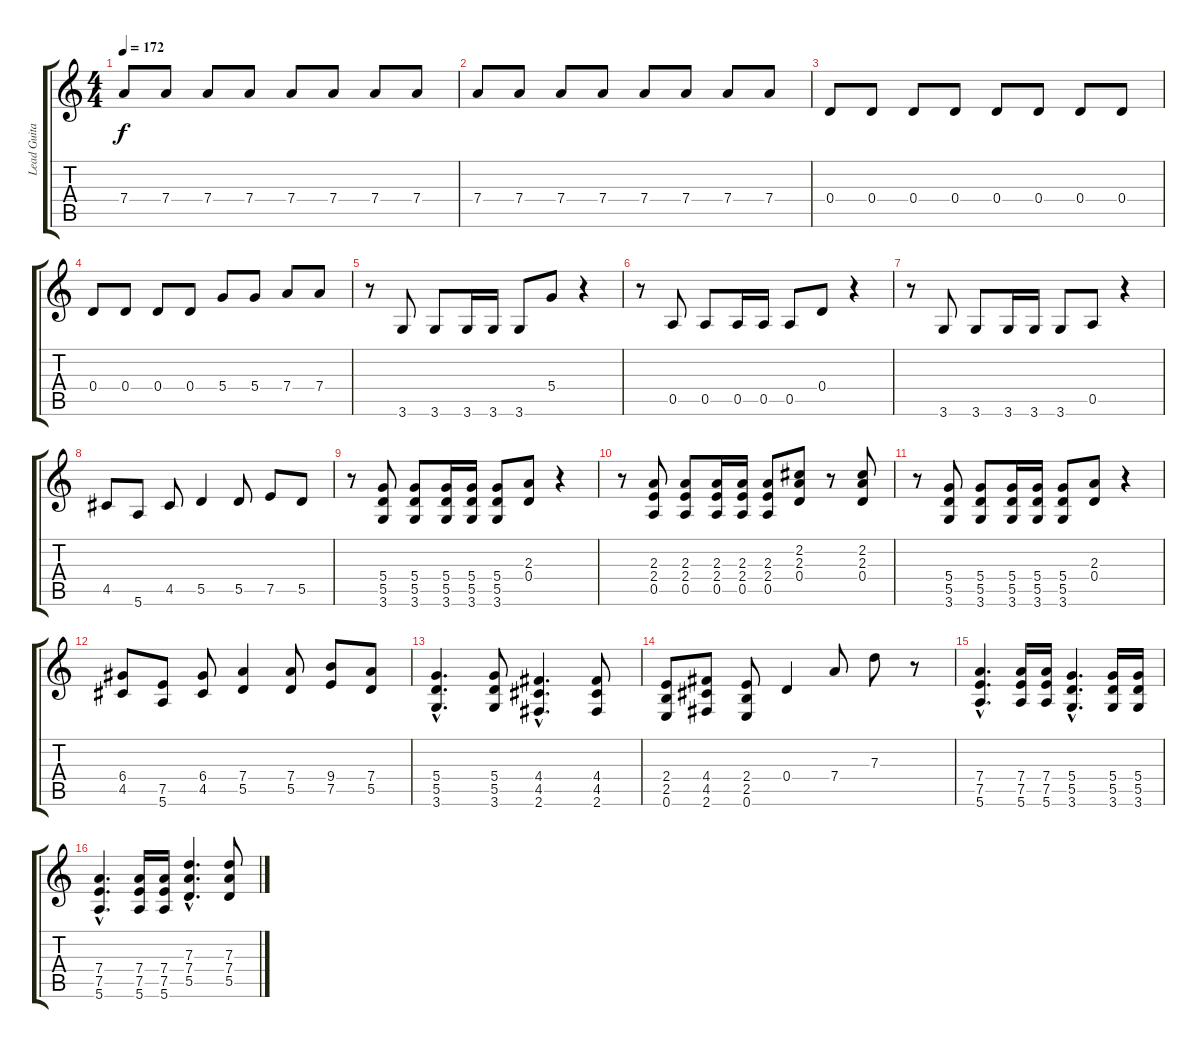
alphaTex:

\track ("Lead Guitar" "Lead Guita") {instrument overdrivenguitar}
\staff {score tabs}
\tuning (E4 B3 G3 D3 A2 E2) {hide}
\ts (4 4)
\tempo 172
\clef g2
\ks c
7.4.8{dy f} 7.4.8 7.4.8 7.4.8 7.4.8 7.4.8 7.4.8 7.4.8 |
7.4.8 7.4.8 7.4.8 7.4.8 7.4.8 7.4.8 7.4.8 7.4.8 |
0.4.8 0.4.8 0.4.8 0.4.8 0.4.8 0.4.8 0.4.8 0.4.8 |
0.4.8 0.4.8 0.4.8 0.4.8 5.4.8 5.4.8 7.4.8 7.4.8 |
r.8 3.6.8 3.6.8 3.6.16 3.6.16 3.6.8 5.4.8 r.4 |
r.8 0.5.8 0.5.8 0.5.16 0.5.16 0.5.8 0.4.8 r.4 |
r.8 3.6.8 3.6.8 3.6.16 3.6.16 3.6.8 0.5.8 r.4 |
4.5.8 5.6.8 4.5.8 5.5.4 5.5.8 7.5.8 5.5.8 |
r.8 (5.4 5.5 3.6).8 (5.4 5.5 3.6).8 (5.4 5.5 3.6).16 (5.4 5.5 3.6).16 (5.4 5.5 3.6).8 (2.3 0.4).8 r.4 |
r.8 (2.3 2.4 0.5).8 (2.3 2.4 0.5).8 (2.3 2.4 0.5).16 (2.3 2.4 0.5).16 (2.3 2.4 0.5).8 (2.2 2.3 0.4).8 r.8 (2.2 2.3 0.4).8 |
r.8 (5.4 5.5 3.6).8 (5.4 5.5 3.6).8 (5.4 5.5 3.6).16 (5.4 5.5 3.6).16 (5.4 5.5 3.6).8 (2.3 0.4).8 r.4 |
(6.4 4.5).8 (7.5 5.6).8 (6.4 4.5).8 (7.4 5.5).4 (7.4 5.5).8 (9.4 7.5).8 (7.4 5.5).8 |
(5.4{hac} 5.5{hac} 3.6{hac}).4{d} (5.4 5.5 3.6).8 (4.4{hac} 4.5{hac} 2.6{hac}).4{d} (4.4 4.5 2.6).8 |
(2.4 2.5 0.6).8 (4.4 4.5 2.6).8 (2.4 2.5 0.6).8 0.4.4 7.4.8 7.3.8 r.8 |
(7.4{hac} 7.5{hac} 5.6{hac}).4{d} (7.4 7.5 5.6).16 (7.4 7.5 5.6).16 (5.4{hac} 5.5{hac} 3.6{hac}).4{d} (5.4 5.5 3.6).16 (5.4 5.5 3.6).16 |
(7.4{hac} 7.5{hac} 5.6{hac}).4{d} (7.4 7.5 5.6).16 (7.4 7.5 5.6).16 (7.3{hac} 7.4{hac} 5.5{hac}).4{d} (7.3 7.4 5.5).8
